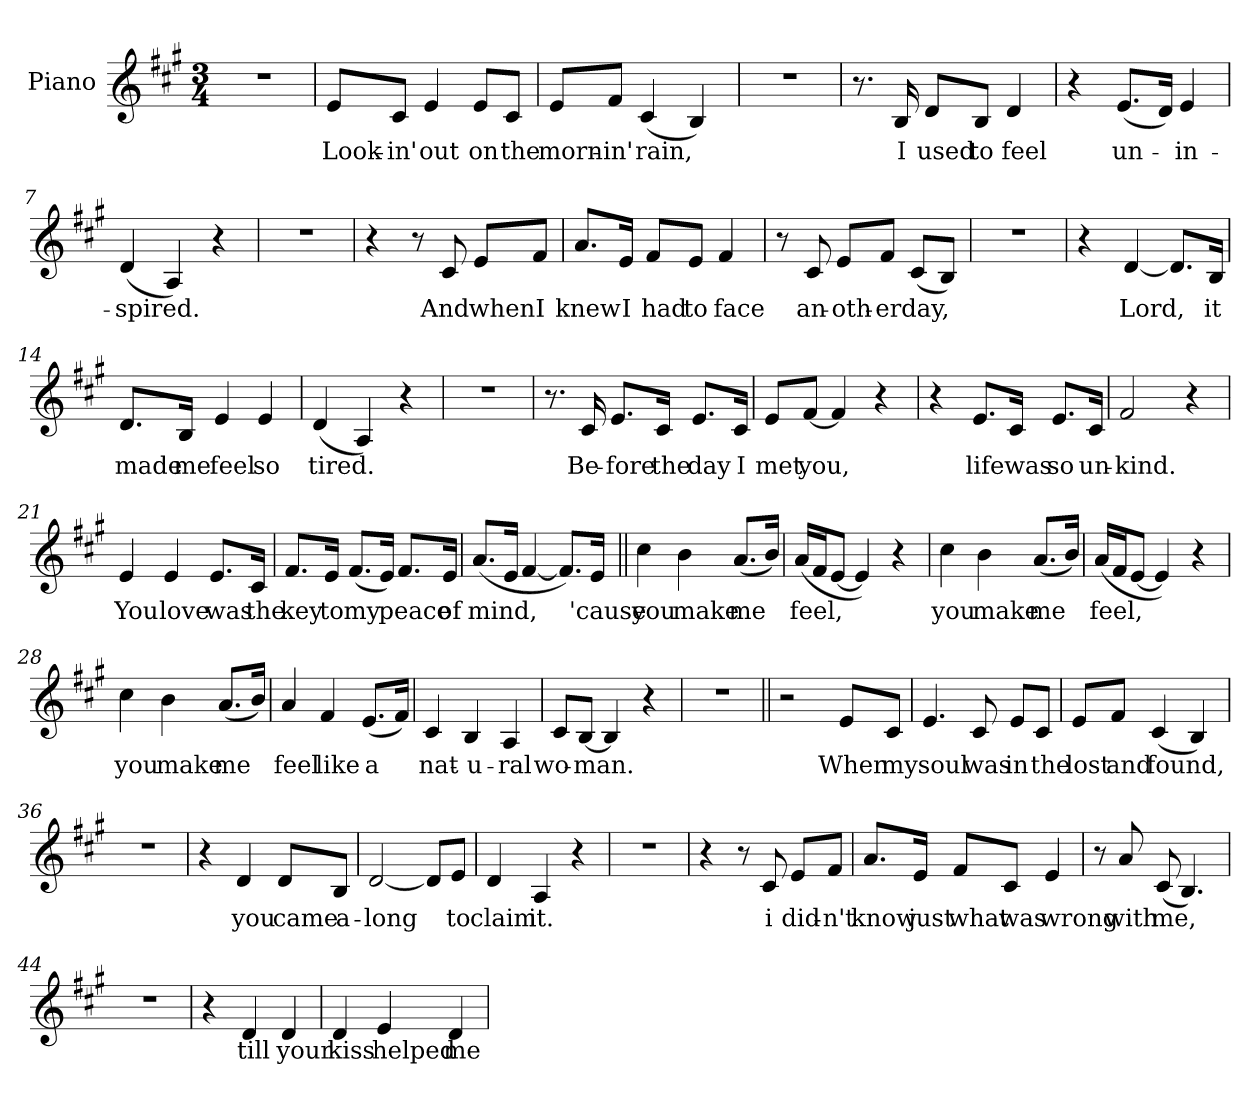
**kern	**text
*part1	*part1
*staff1	*staff1
*I"Piano	*
*I'Pno.	*
*clefG2	*
*k[f#c#g#]	*
*A:	*
*M3/4	*
=1	=1
2.r	.
=2	=2
8e/L	Look-
8c#/J	-in'
4e/	out
8e/L	on
8c#/J	the
=3	=3
8e/L	morn-
8f#/J	-in'
(4c#/	rain,
4B/)	.
=4	=4
2.r	.
=5	=5
8.r	.
16B/	I
8d/L	used
8B/J	to
4d/	feel
!!LO:LB:g=z
=6	=6
4r	.
(8.e/L	un-
16d/Jk)	.
4e/	-in-
=7	=7
(4d/	-spired.
4A/)	.
4r	.
=8	=8
2.r	.
=9	=9
4r	.
8r	.
8c#/	And
8e/L	when
8f#/J	I
=10	=10
8.a/L	knew
16e/Jk	I
8f#/L	had
8e/J	to
4f#/	face
!!LO:LB:g=z
=11	=11
8r	.
8c#/	an-
8e/L	-oth-
8f#/J	-er
(8c#/L	day,
8B/J)	.
=12	=12
2.r	.
=13	=13
4r	.
[4d/	Lord,
8.d/L]	.
16B/Jk	it
=14	=14
8.d/L	made
16B/Jk	me
4e/	feel
4e/	so
=15	=15
(4d/	tired.
4A/)	.
4r	.
!!LO:LB:g=z
=16	=16
2.r	.
=17	=17
8.r	.
16c#/	Be-
8.e/L	-fore
16c#/Jk	the
8.e/L	day
16c#/Jk	I
=18	=18
8e/L	met
[8f#/J	you,
4f#/]	.
4r	.
=19	=19
4r	.
8.e/L	life
16c#/Jk	was
8.e/L	so
16c#/Jk	un-
=20	=20
2f#/	-kind.
4r	.
!!LO:LB:g=z
=21	=21
4e/	You
4e/	love
8.e/L	was
16c#/Jk	the
=22	=22
8.f#/L	key
16e/Jk	to
(8.f#/L	my
16e/Jk)	.
8.f#/L	peace
16e/Jk	of
=23	=23
(8.a/L	mind,
16e/Jk	.
[4f#/	.
8.f#/L])	.
16e/Jk	'cause
!!LO:LB:g=z
=24||	=24||
4cc#\	you
4b\	make
(8.a/L	me
16b/Jk)	.
=25	=25
(16a/LL	feel,
16f#/J	.
[8e/J	.
4e/])	.
4r	.
=26	=26
4cc#\	you
4b\	make
(8.a/L	me
16b/Jk)	.
=27	=27
(16a/LL	feel,
16f#/J	.
[8e/J	.
4e/])	.
4r	.
!!LO:LB:g=z
=28	=28
4cc#\	you
4b\	make
(8.a/L	me
16b/Jk)	.
=29	=29
4a/	feel
4f#/	like
(8.e/L	a
16f#/Jk)	.
=30	=30
4c#/	nat-
4B/	-u-
4A/	-ral
=31	=31
8c#/L	wo-
[8B/J	-man.
4B/]	.
4r	.
=32	=32
2.r	.
!!LO:LB:g=z
=33||	=33||
2r	.
8e/L	When
8c#/J	my
=34	=34
4.e/	soul
8c#/	was
8e/L	in
8c#/J	the
=35	=35
8e/L	lost
8f#/J	and
(4c#/	found,
4B/)	.
=36	=36
2.r	.
=37	=37
4r	.
4d/	you
8d/L	came
8B/J	a-
!!LO:PB:g=z
=38	=38
[2d/	-long
8d/L]	.
8e/J	to
=39	=39
4d/	claim
4A/	it.
4r	.
=40	=40
2.r	.
=41	=41
4r	.
8r	.
8c#/	i
8e/L	did-
8f#/J	-n't
=42	=42
8.a/L	know
16e/Jk	just
8f#/L	what
8c#/J	was
4e/	wrong
!!LO:LB:g=z
=43	=43
8r	.
8a/	with
(8c#/	me,
4.B/)	.
=44	=44
2.r	.
=45	=45
4r	.
4d/	till
4d/	your
=46	=46
4d/	kiss
4e/	helped
4d/	me
=	=
*-	*-
